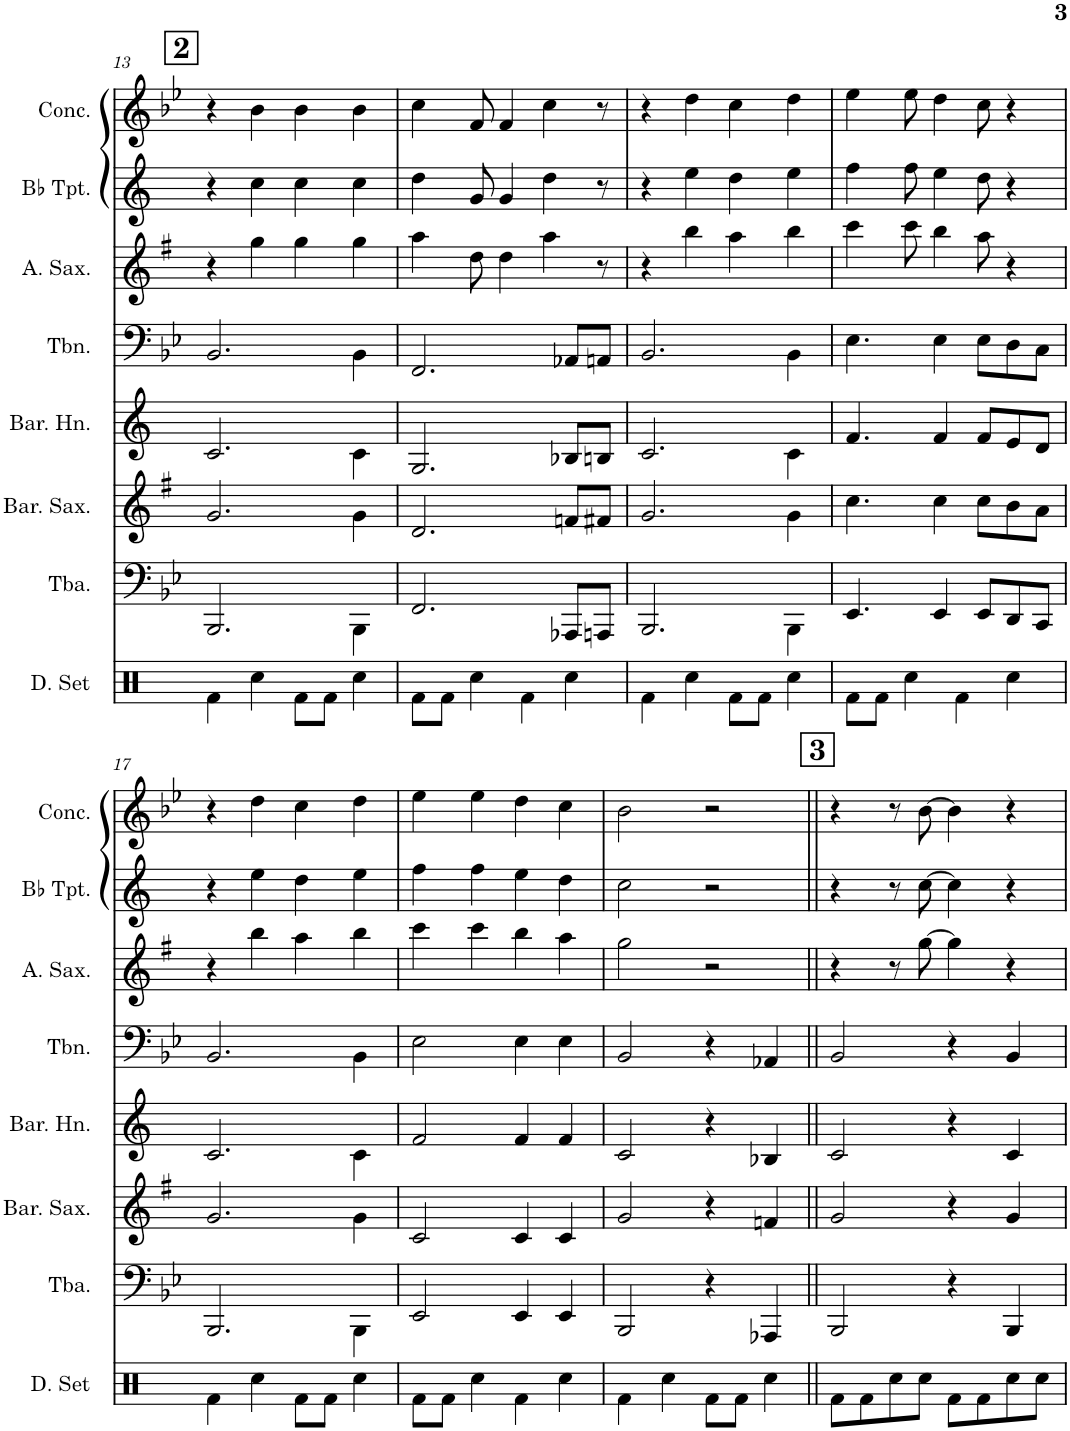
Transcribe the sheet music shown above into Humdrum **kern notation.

**kern	**kern	**kern	**kern	**kern	**kern	**kern	**kern
*part8	*part7	*part6	*part5	*part4	*part3	*part2	*part1
*staff8	*staff7	*staff6	*staff5	*staff4	*staff3	*staff2	*staff1
*I"Drumset	*I"Tuba	*I"Baritone Saxophone	*I"Baritone Horn	*I"Trombone	*I"Alto Saxophone	*I"Bb Trumpet	*I"Concertina
*I'D. Set	*I'Tba.	*I'Bar. Sax.	*I'Bar. Hn.	*I'Tbn.	*I'A. Sax.	*I'Bb Tpt.	*I'Conc.
!!LO:PB:g=z
*clefX	*clefF4	*clefG2	*clefG2	*clefF4	*clefG2	*clefG2	*clefG2
*	*	*Trd12c21	*Trd8c14	*	*Trd5c9	*Trd1c2	*
*k[]	*k[b-e-]	*k[f#]	*k[]	*k[b-e-]	*k[f#]	*k[]	*k[b-e-]
*M4/4	*M4/4	*M4/4	*M4/4	*M4/4	*M4/4	*M4/4	*M4/4
!!LO:REH:place=s1:a:B:cj:fs=14:t=2
=13	=13	=13	=13	=13	=13	=13	=13
4Rf\	2.BBB-/	2.g/	2.c/	2.BB-/	4r	4r	4r
4Rcc\	.	.	.	.	4gg\	4cc\	4b-\
8Rf\L	.	.	.	.	4gg\	4cc\	4b-\
8Rf\J	.	.	.	.	.	.	.
4Rcc\	4BBB-\	4g\	4c\	4BB-\	4gg\	4cc\	4b-\
=14	=14	=14	=14	=14	=14	=14	=14
8Rf\L	2.FF/	2.d/	2.G/	2.FF/	4aa\	4dd\	4cc\
8Rf\J	.	.	.	.	.	.	.
4Rcc\	.	.	.	.	8dd\	8g/	8f/
.	.	.	.	.	4dd\	4g/	4f/
4Rf\	.	.	.	.	.	.	.
.	.	.	.	.	4aa\	4dd\	4cc\
4Rcc\	8AAA-X/L	8fn/L	8B-X/L	8AA-X/L	.	.	.
.	8AAAn/J	8f#X/J	8Bn/J	8AAn/J	8r	8r	8r
=15	=15	=15	=15	=15	=15	=15	=15
4Rf\	2.BBB-/	2.g/	2.c/	2.BB-/	4r	4r	4r
4Rcc\	.	.	.	.	4bb\	4ee\	4dd\
8Rf\L	.	.	.	.	4aa\	4dd\	4cc\
8Rf\J	.	.	.	.	.	.	.
4Rcc\	4BBB-\	4g\	4c\	4BB-\	4bb\	4ee\	4dd\
=16	=16	=16	=16	=16	=16	=16	=16
8Rf\L	4.EE-/	4.cc\	4.f/	4.E-\	4ccc\	4ff\	4ee-\
8Rf\J	.	.	.	.	.	.	.
4Rcc\	.	.	.	.	8ccc\	8ff\	8ee-\
.	4EE-/	4cc\	4f/	4E-\	4bb\	4ee\	4dd\
4Rf\	.	.	.	.	.	.	.
.	8EE-/L	8cc\L	8f/L	8E-\L	8aa\	8dd\	8cc\
4Rcc\	8DD/	8b\	8e/	8D\	4r	4r	4r
.	8CC/J	8a\J	8d/J	8C\J	.	.	.
!!LO:LB:g=z
=17	=17	=17	=17	=17	=17	=17	=17
4Rf\	2.BBB-/	2.g/	2.c/	2.BB-/	4r	4r	4r
4Rcc\	.	.	.	.	4bb\	4ee\	4dd\
8Rf\L	.	.	.	.	4aa\	4dd\	4cc\
8Rf\J	.	.	.	.	.	.	.
4Rcc\	4BBB-\	4g\	4c\	4BB-\	4bb\	4ee\	4dd\
=18	=18	=18	=18	=18	=18	=18	=18
8Rf\L	2EE-/	2c/	2f/	2E-\	4ccc\	4ff\	4ee-\
8Rf\J	.	.	.	.	.	.	.
4Rcc\	.	.	.	.	4ccc\	4ff\	4ee-\
4Rf\	4EE-/	4c/	4f/	4E-\	4bb\	4ee\	4dd\
4Rcc\	4EE-/	4c/	4f/	4E-\	4aa\	4dd\	4cc\
=19	=19	=19	=19	=19	=19	=19	=19
4Rf\	2BBB-/	2g/	2c/	2BB-/	2gg\	2cc\	2b-\
4Rcc\	.	.	.	.	.	.	.
8Rf\L	4r	4r	4r	4r	2r	2r	2r
8Rf\J	.	.	.	.	.	.	.
4Rcc\	4AAA-X/	4fn/	4B-X/	4AA-X/	.	.	.
!!LO:REH:place=s1:a:B:cj:fs=14:t=3
=20||	=20||	=20||	=20||	=20||	=20||	=20||	=20||
8Rf\L	2BBB-/	2g/	2c/	2BB-/	4r	4r	4r
8Rf\	.	.	.	.	.	.	.
8Rcc\	.	.	.	.	8r	8r	8r
8Rcc\J	.	.	.	.	[8gg\	[8cc\	[8b-\
8Rf\L	4r	4r	4r	4r	4gg\]	4cc\]	4b-\]
8Rf\	.	.	.	.	.	.	.
8Rcc\	4BBB-/	4g/	4c/	4BB-/	4r	4r	4r
8Rcc\J	.	.	.	.	.	.	.
=	=	=	=	=	=	=	=
*-	*-	*-	*-	*-	*-	*-	*-
